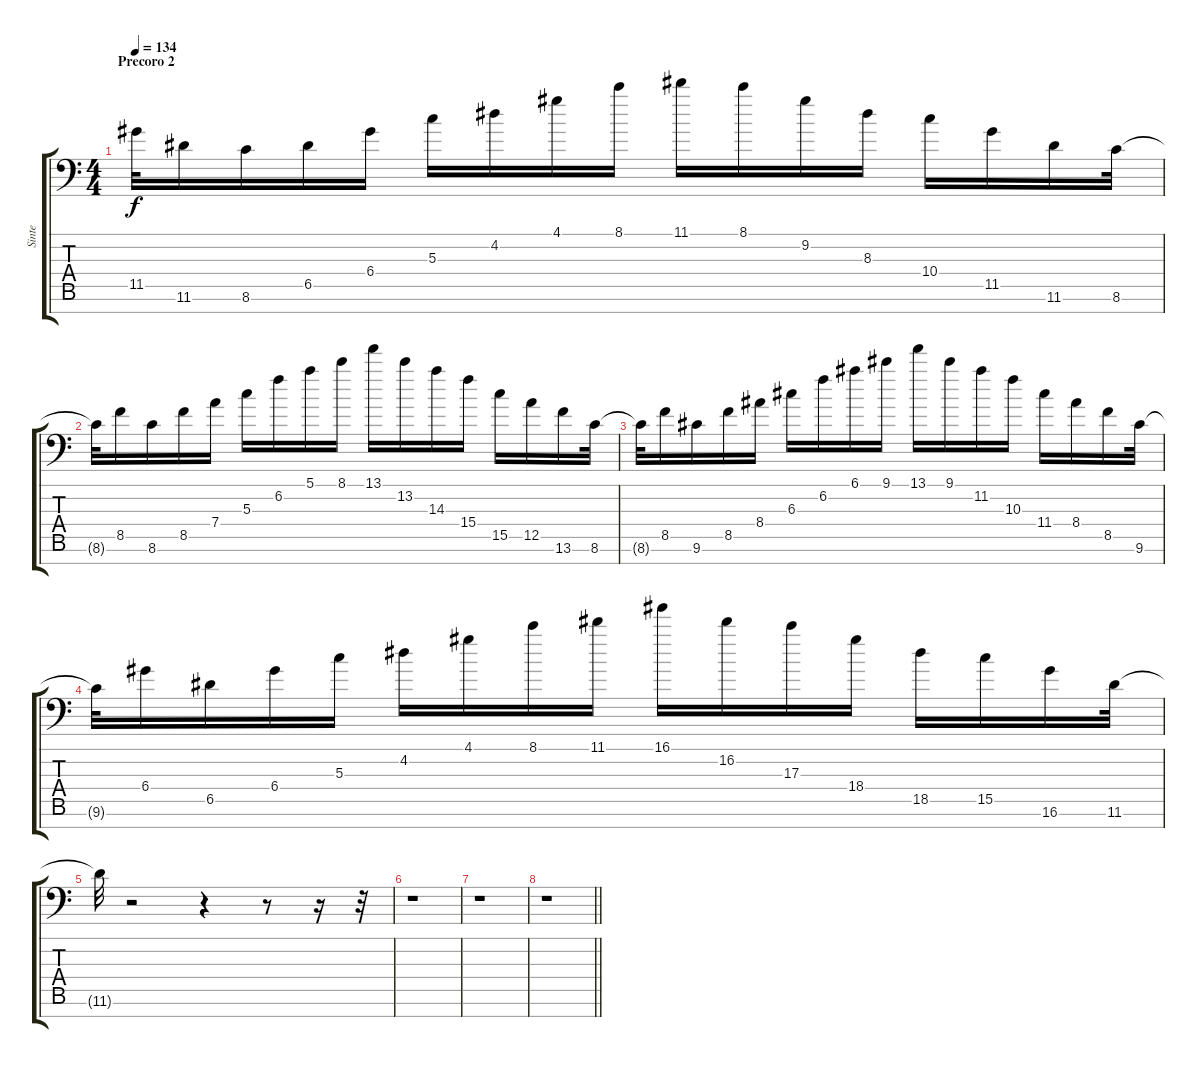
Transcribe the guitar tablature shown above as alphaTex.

\track ("Sinte" "Sinte") {instrument synthbass1}
\staff {score tabs}
\tuning (E4 B3 G3 D3 A2 E2 C-1) {hide}
\ts (4 4)
\section ("" "Precoro 2")
\tempo 134
\clef f4
\ks c
11.5{t}.32{dy f volume 12 instrument pad3polysynth} 11.6.16 8.6.16 6.5.16 6.4.16 5.3.16 4.2.16 4.1.16 8.1.16 11.1.16 8.1.16 9.2.16 8.3.16 10.4.16 11.5.16 11.6.16 8.6.32 |
8.6{t}.32 8.5.16 8.6.16 8.5.16 7.4.16 5.3.16 6.2.16 5.1.16 8.1.16 13.1.16 13.2.16 14.3.16 15.4.16 15.5.16 12.5.16 13.6.16 8.6.32 |
8.6{t}.32 8.5.16 9.6.16 8.5.16 8.4.16 6.3.16 6.2.16 6.1.16 9.1.16 13.1.16 9.1.16 11.2.16 10.3.16 11.4.16 8.4.16 8.5.16 9.6.32 |
9.6{t}.32 6.4.16 6.5.16 6.4.16 5.3.16 4.2.16 4.1.16 8.1.16 11.1.16 16.1.16 16.2.16 17.3.16 18.4.16 18.5.16 15.5.16 16.6.16 11.6.32 |
11.6{t}.32 r.2 r.4 r.8 r.16 r.32 |
r.1 |
r.1 |
\barLineRight lightlight
r.1
